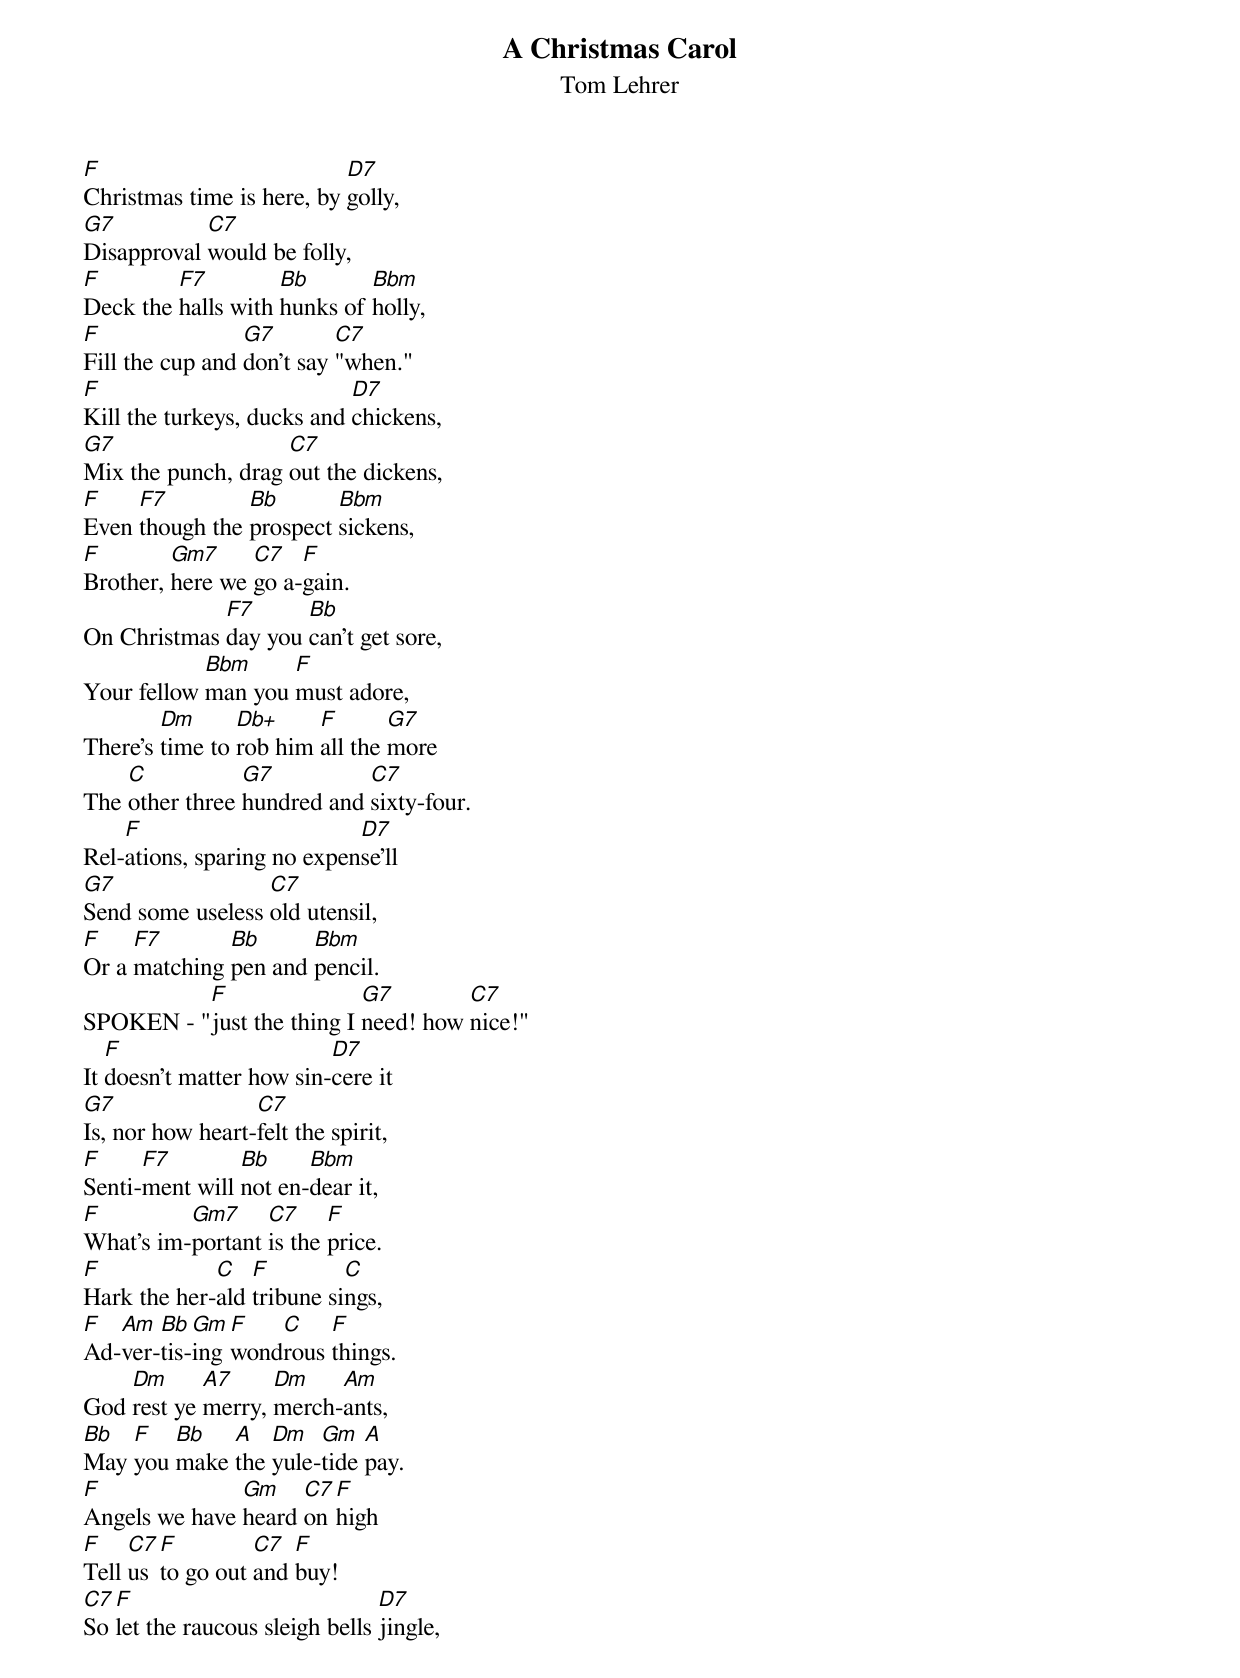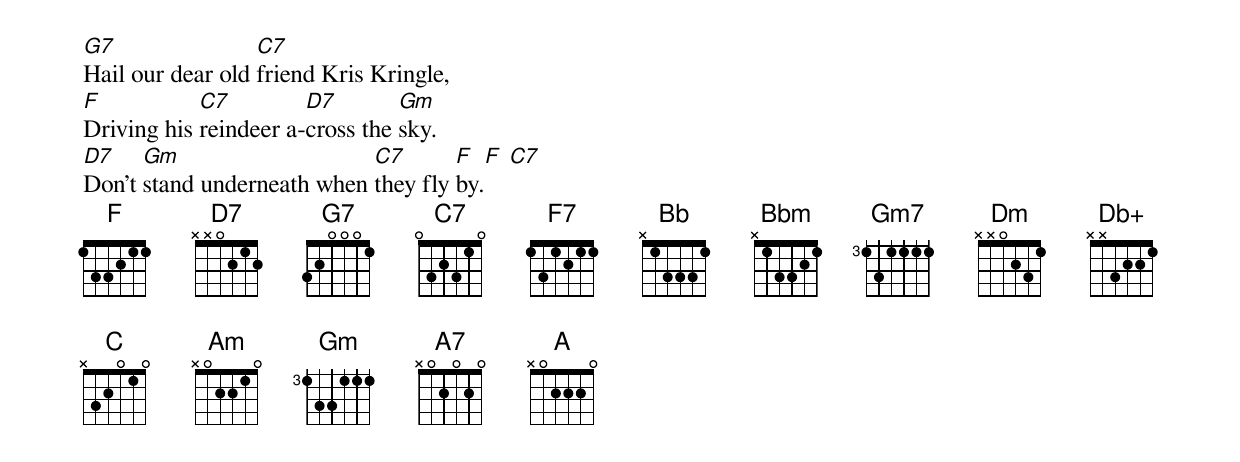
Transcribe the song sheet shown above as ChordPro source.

{title: A Christmas Carol}
{subtitle: Tom Lehrer}


[F]Christmas time is here, by [D7]golly,
[G7]Disapproval [C7]would be folly,
[F]Deck the [F7]halls with [Bb]hunks of [Bbm]holly,
[F]Fill the cup and [G7]don't say [C7]"when."
[F]Kill the turkeys, ducks and [D7]chickens,
[G7]Mix the punch, drag [C7]out the dickens,
[F]Even [F7]though the [Bb]prospect [Bbm]sickens,
[F]Brother, [Gm7]here we [C7]go a-[F]gain.
On Christmas [F7]day you [Bb]can't get sore,
Your fellow [Bbm]man you [F]must adore,
There's [Dm]time to [Db+]rob him [F]all the [G7]more
The [C]other three [G7]hundred and [C7]sixty-four.
Rel-[F]ations, sparing no expen[D7]se'll
[G7]Send some useless [C7]old utensil,
[F]Or a [F7]matching [Bb]pen and [Bbm]pencil.
SPOKEN - "[F]just the thing I [G7]need! how [C7]nice!"
It [F]doesn't matter how sin-[D7]cere it
[G7]Is, nor how heart-[C7]felt the spirit,
[F]Senti-[F7]ment will [Bb]not en-[Bbm]dear it,
[F]What's im-[Gm7]portant [C7]is the [F]price.
[F]Hark the her-[C]ald [F]tribune si[C]ngs,
[F]Ad-[Am]ver-[Bb]tis-[Gm]ing [F]wond[C]rous [F]things.
God [Dm]rest ye [A7]merry, [Dm]merch-[Am]ants,
[Bb]May [F]you [Bb]make [A]the [Dm]yule-[Gm]tide [A]pay.
[F]Angels we have [Gm]heard [C7]on [F]high
[F]Tell [C7]us [F]to go out [C7]and [F]buy!
[C7]So [F]let the raucous sleigh bells [D7]jingle,
[G7]Hail our dear old [C7]friend Kris Kringle,
[F]Driving his [C7]reindeer a-[D7]cross the [Gm]sky.
[D7]Don't [Gm]stand underneath when [C7]they fly [F]by.[F] [C7]
